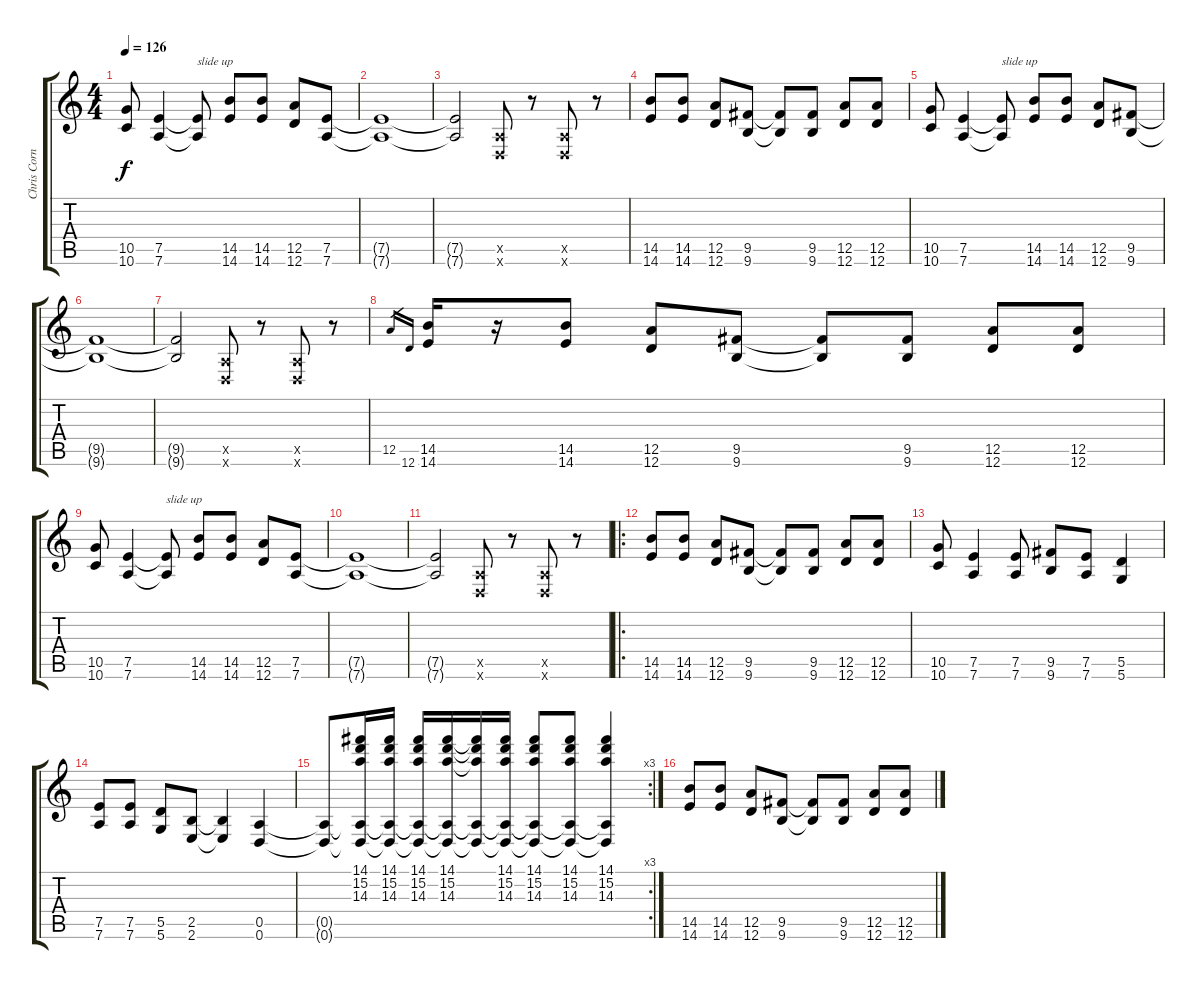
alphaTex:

\track ("Chris Cornell - Guitar" "Chris Corn") {instrument overdrivenguitar}
\staff {score tabs}
\tuning (E4 B3 G3 D3 A2 D2) {hide}
\ts (4 4)
\tempo 126
\clef g2
\ks c
(10.5 10.6).8{dy f} (7.5 7.6).4 (7.5{t} 7.6{t}).8{txt "slide up"} (14.5 14.6).8 (14.5 14.6).8 (12.5 12.6).8 (7.5 7.6).8 |
(7.5{t} 7.6{t}).1 |
(7.5{t} 7.6{t}).2 (0.5{x} 0.6{x}).8 r.8 (0.5{x} 0.6{x}).8 r.8 |
(14.5 14.6).8 (14.5 14.6).8 (12.5 12.6).8 (9.5 9.6).8 (9.5{t} 9.6{t}).8 (9.5 9.6).8 (12.5 12.6).8 (12.5 12.6).8 |
(10.5 10.6).8 (7.5 7.6).4 (7.5{t} 7.6{t}).8{txt "slide up"} (14.5 14.6).8 (14.5 14.6).8 (12.5 12.6).8 (9.5 9.6).8 |
(9.5{t} 9.6{t}).1 |
(9.5{t} 9.6{t}).2 (0.5{x} 0.6{x}).8 r.8 (0.5{x} 0.6{x}).8 r.8 |
12.5.16{gr} 12.6.16{gr} (14.5 14.6).16 r.16 (14.5 14.6).8 (12.5 12.6).8 (9.5 9.6).8 (9.5{t} 9.6{t}).8 (9.5 9.6).8 (12.5 12.6).8 (12.5 12.6).8 |
(10.5 10.6).8 (7.5 7.6).4 (7.5{t} 7.6{t}).8{txt "slide up"} (14.5 14.6).8 (14.5 14.6).8 (12.5 12.6).8 (7.5 7.6).8 |
(7.5{t} 7.6{t}).1 |
(7.5{t} 7.6{t}).2 (0.5{x} 0.6{x}).8 r.8 (0.5{x} 0.6{x}).8 r.8 |
\ro
(14.5 14.6).8 (14.5 14.6).8 (12.5 12.6).8 (9.5 9.6).8 (9.5{t} 9.6{t}).8 (9.5 9.6).8 (12.5 12.6).8 (12.5 12.6).8 |
(10.5 10.6).8 (7.5 7.6).4 (7.5 7.6).8 (9.5 9.6).8 (7.5 7.6).8 (5.5 5.6).4 |
(7.5 7.6).8 (7.5 7.6).8 (5.5 5.6).8 (2.5 2.6).8 (2.5{t} 2.6{t}).4 (0.5 0.6).4 |
\rc 3
(0.5{t} 0.6{t}).8 (14.1 15.2 14.3 0.5{t} 0.6{t}).16 (14.1 15.2 14.3 0.5{t} 0.6{t}).16 (14.1 15.2 14.3 0.5{t} 0.6{t}).16 (14.1 15.2 14.3 0.5{t} 0.6{t}).16 (14.1{t} 15.2{t} 14.3{t} 0.5{t} 0.6{t}).16 (14.1 15.2 14.3 0.5{t} 0.6{t}).16 (14.1 15.2 14.3 0.5{t} 0.6{t}).8 (14.1 15.2 14.3 0.5{t} 0.6{t}).8 (14.1 15.2 14.3 0.5{t} 0.6{t}).4 |
(14.5 14.6).8 (14.5 14.6).8 (12.5 12.6).8 (9.5 9.6).8 (9.5{t} 9.6{t}).8 (9.5 9.6).8 (12.5 12.6).8 (12.5 12.6).8
